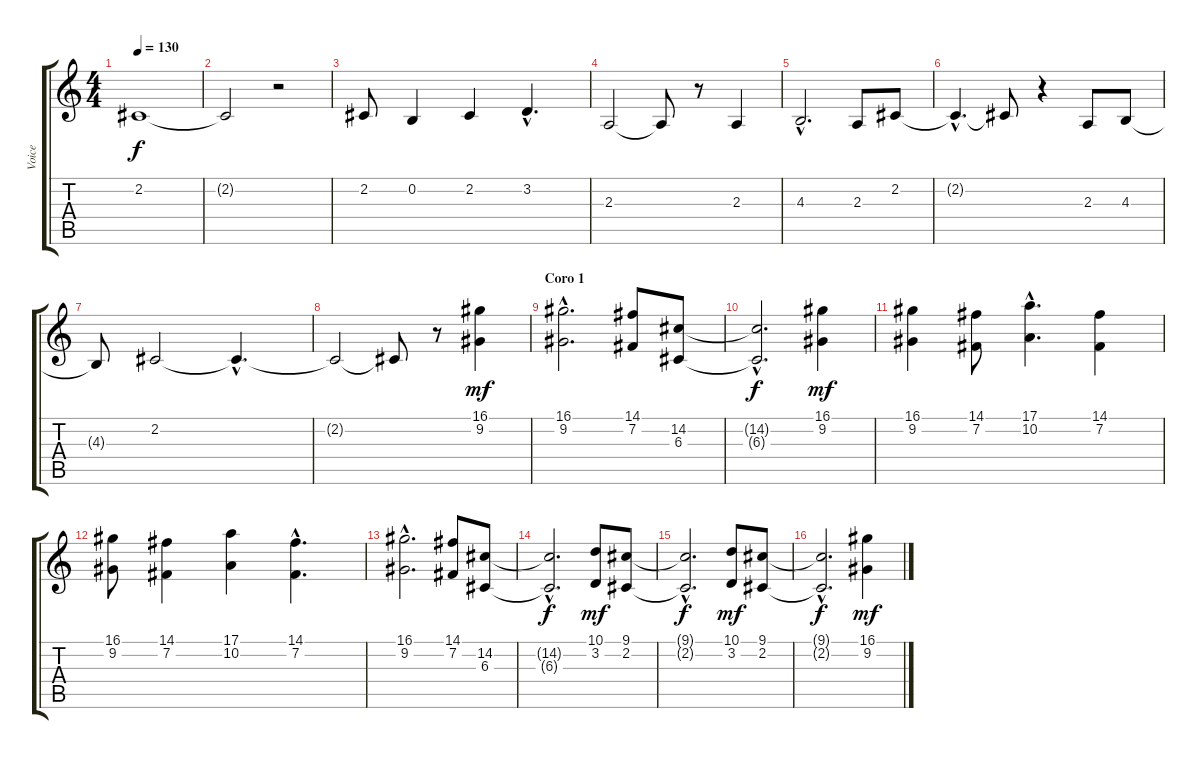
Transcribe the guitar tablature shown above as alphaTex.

\track ("Voice" "Voice") {instrument stringensemble1}
\staff {score tabs}
\tuning (E4 B3 G3 D3 A2 E2) {hide}
\ts (4 4)
\tempo 130
\clef g2
\ks c
2.2.1{dy f volume 12 instrument tenorsax} |
2.2{t}.2 r.2 |
2.2.8 0.2.4 2.2.4 3.2{hac}.4{d} |
2.3.2 2.3{t}.8 r.8 2.3.4 |
4.3{hac}.2{d} 2.3.8 2.2.8 |
2.2{hac t}.4{d} 2.2{t}.8 r.4 2.3.8 4.3.8 |
4.3{t}.8 2.2.2 2.2{hac t}.4{d} |
2.2{t}.2 2.2{t}.8 r.8 (16.1 9.2).4{dy mf volume 15 instrument stringensemble1} |
\section ("" "Coro 1 ")
(16.1{hac} 9.2{hac}).2{d} (14.1 7.2).8 (14.2 6.3).8 |
(14.2{hac t} 6.3{hac t}).2{d dy f} (16.1 9.2).4{dy mf} |
(16.1 9.2).4 (14.1 7.2).8 (17.1{hac} 10.2{hac}).4{d} (14.1 7.2).4 |
(16.1 9.2).8 (14.1 7.2).4 (17.1 10.2).4 (14.1{hac} 7.2{hac}).4{d} |
(16.1{hac} 9.2{hac}).2{d} (14.1 7.2).8 (14.2 6.3).8 |
(14.2{hac t} 6.3{hac t}).2{d dy f} (10.1 3.2).8{dy mf} (9.1 2.2).8 |
(9.1{hac t} 2.2{hac t}).2{d dy f} (10.1 3.2).8{dy mf} (9.1 2.2).8 |
(9.1{hac t} 2.2{hac t}).2{d dy f} (16.1 9.2).4{dy mf}
